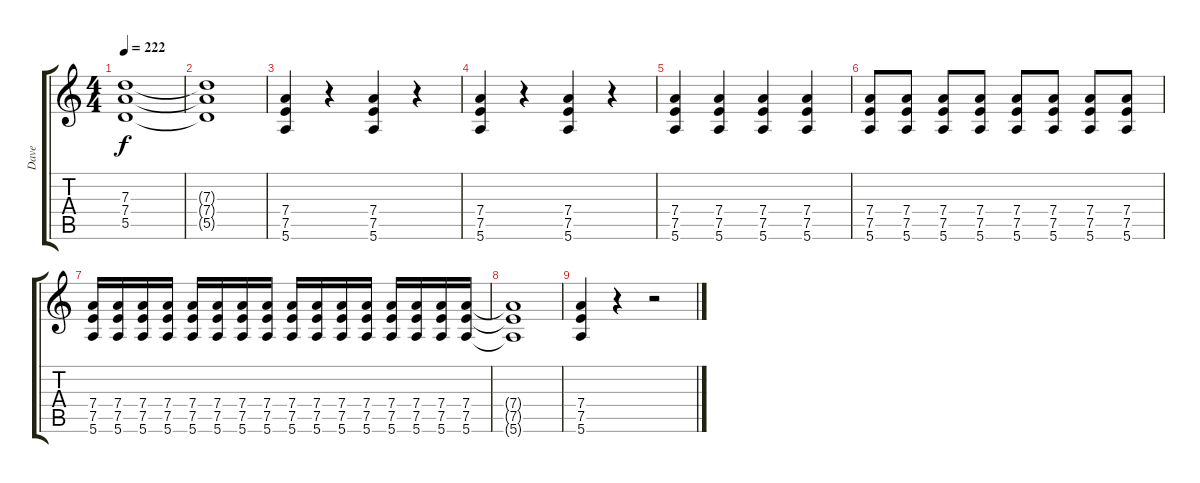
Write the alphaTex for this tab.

\track ("Dave" "Dave") {instrument distortionguitar}
\staff {score tabs}
\tuning (E4 B3 G3 D3 A2 E2) {hide}
\ts (4 4)
\tempo 222
\clef g2
\ks c
(7.3{t} 7.4{t} 5.5{t}).1{dy f} |
(7.3{t} 7.4{t} 5.5{t}).1 |
(7.4 7.5 5.6).4 r.4 (7.4 7.5 5.6).4 r.4 |
(7.4 7.5 5.6).4 r.4 (7.4 7.5 5.6).4 r.4 |
(7.4 7.5 5.6).4 (7.4 7.5 5.6).4 (7.4 7.5 5.6).4 (7.4 7.5 5.6).4 |
(7.4 7.5 5.6).8 (7.4 7.5 5.6).8 (7.4 7.5 5.6).8 (7.4 7.5 5.6).8 (7.4 7.5 5.6).8 (7.4 7.5 5.6).8 (7.4 7.5 5.6).8 (7.4 7.5 5.6).8 |
(7.4 7.5 5.6).16 (7.4 7.5 5.6).16 (7.4 7.5 5.6).16 (7.4 7.5 5.6).16 (7.4 7.5 5.6).16 (7.4 7.5 5.6).16 (7.4 7.5 5.6).16 (7.4 7.5 5.6).16 (7.4 7.5 5.6).16 (7.4 7.5 5.6).16 (7.4 7.5 5.6).16 (7.4 7.5 5.6).16 (7.4 7.5 5.6).16 (7.4 7.5 5.6).16 (7.4 7.5 5.6).16 (7.4 7.5 5.6).16 |
(7.4{t} 7.5{t} 5.6{t}).1 |
(7.4 7.5 5.6).4 r.4 r.2
